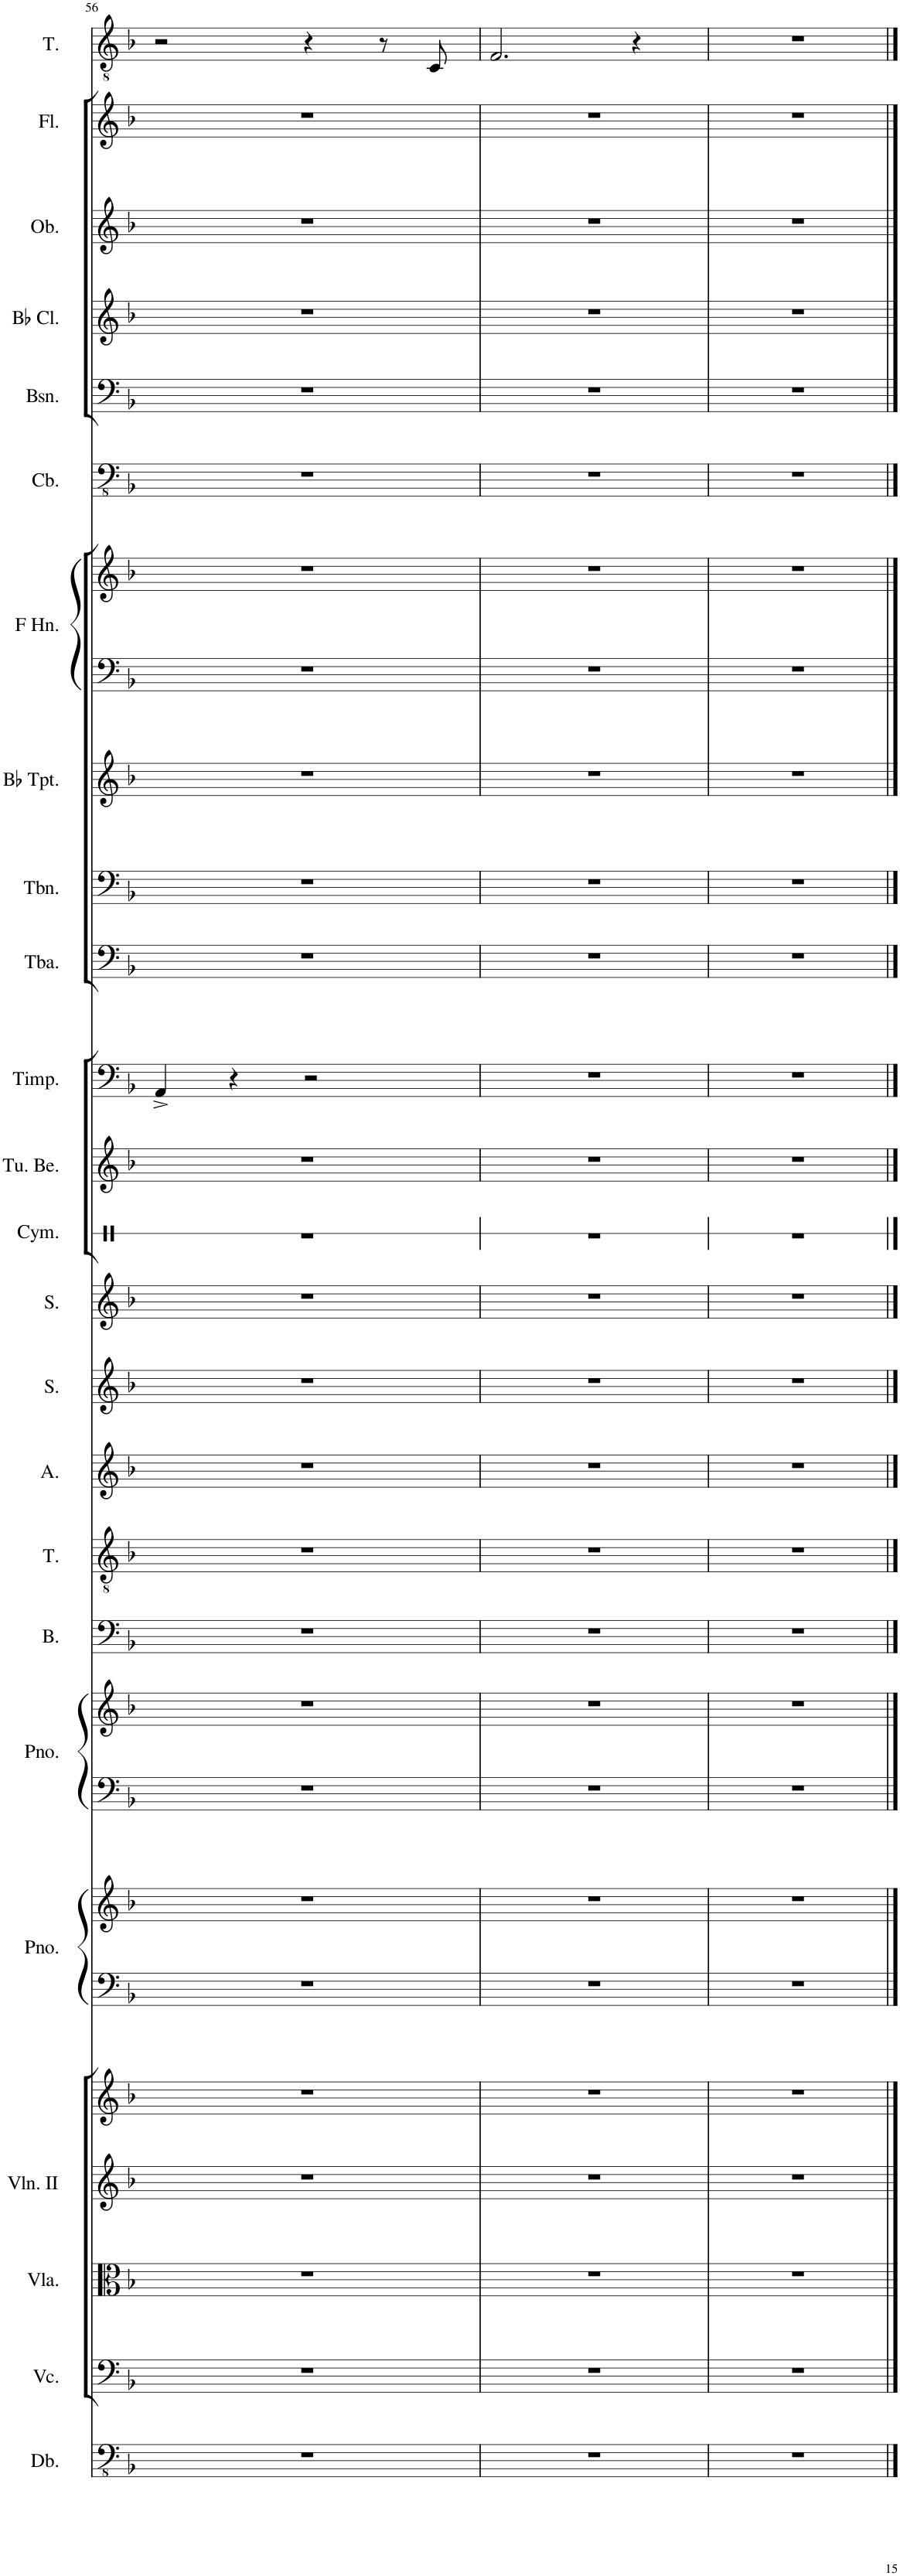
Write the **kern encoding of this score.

**kern	**kern	**kern	**kern	**kern	**kern	**kern	**kern	**kern	**kern	**kern	**kern	**kern	**kern	**kern	**kern	**kern	**kern	**kern	**kern	**kern	**kern	**kern	**kern	**kern	**kern	**kern	**kern
*part25	*part24	*part23	*part22	*part21	*part20	*part20	*part19	*part19	*part18	*part17	*part16	*part15	*part14	*part13	*part12	*part11	*part10	*part9	*part8	*part7	*part7	*part6	*part5	*part4	*part3	*part2	*part1
*staff28	*staff27	*staff26	*staff25	*staff24	*staff23	*staff22	*staff21	*staff20	*staff19	*staff18	*staff17	*staff16	*staff15	*staff14	*staff13	*staff12	*staff11	*staff10	*staff9	*staff8	*staff7	*staff6	*staff5	*staff4	*staff3	*staff2	*staff1
*I"Double Bass	*I"Violoncellos	*I"Violas	*I"Violins II	*I"Violins I	*I"Piano	*	*I"Piano	*	*I"Bass	*I"Tenor	*I"Alto	*I"Soprano	*I"Soprano	*I"Cymbal	*I"Tubular Bells	*I"Timpani	*I"Tuba	*I"Trombone	*I"Trumpets in Bb	*I"Horns in F	*	*I"Contrabasses	*I"Bassoons	*I"Clarinets in Bb	*I"Oboes	*I"Flutes	*I"Tenor
*I'Db.	*I'Vc.	*I'Vla.	*I'Vln. II	*	*I'Pno.	*	*I'Pno.	*	*I'B.	*I'T.	*I'A.	*I'S.	*I'S.	*I'Cym.	*I'Tu. Be.	*I'Timp.	*I'Tba.	*I'Tbn.	*	*	*	*I'Cb.	*I'Bsn.	*	*I'Ob.	*I'Fl.	*I'T.
!!LO:PB:g=z
*clefFv4	*clefF4	*clefC3	*clefG2	*clefG2	*clefF4	*clefG2	*clefF4	*clefG2	*clefF4	*clefGv2	*clefG2	*clefG2	*clefG2	*clefX	*clefG2	*clefF4	*clefF4	*clefF4	*clefG2	*clefF4	*clefG2	*clefFv4	*clefF4	*clefG2	*clefG2	*clefG2	*clefGv2
*ITrd7c12	*	*	*	*	*	*	*	*	*	*	*	*	*	*	*	*	*	*	*ITrd1c2	*ITrd4c7	*ITrd4c7	*ITrd7c12	*	*ITrd1c2	*	*	*
*k[b-]	*k[b-]	*k[b-]	*k[b-]	*k[b-]	*k[b-]	*k[b-]	*k[b-]	*k[b-]	*k[b-]	*k[b-]	*k[b-]	*k[b-]	*k[b-]	*k[]	*k[b-]	*k[b-]	*k[b-]	*k[b-]	*k[b-]	*k[b-]	*k[b-]	*k[b-]	*k[b-]	*k[b-]	*k[b-]	*k[b-]	*k[b-]
*M4/4	*M4/4	*M4/4	*M4/4	*M4/4	*M4/4	*M4/4	*M4/4	*M4/4	*M4/4	*M4/4	*M4/4	*M4/4	*M4/4	*M4/4	*M4/4	*M4/4	*M4/4	*M4/4	*M4/4	*M4/4	*M4/4	*M4/4	*M4/4	*M4/4	*M4/4	*M4/4	*M4/4
=56	=56	=56	=56	=56	=56	=56	=56	=56	=56	=56	=56	=56	=56	=56	=56	=56	=56	=56	=56	=56	=56	=56	=56	=56	=56	=56	=56
1r	1r	1r	1r	1r	1r	1r	1r	1r	1r	1r	1r	1r	1r	1r	1r	4AA^/	1r	1r	1r	1r	1r	1r	1r	1r	1r	1r	2r
.	.	.	.	.	.	.	.	.	.	.	.	.	.	.	.	4r	.	.	.	.	.	.	.	.	.	.	.
.	.	.	.	.	.	.	.	.	.	.	.	.	.	.	.	2r	.	.	.	.	.	.	.	.	.	.	4r
.	.	.	.	.	.	.	.	.	.	.	.	.	.	.	.	.	.	.	.	.	.	.	.	.	.	.	8r
.	.	.	.	.	.	.	.	.	.	.	.	.	.	.	.	.	.	.	.	.	.	.	.	.	.	.	8C/
=57	=57	=57	=57	=57	=57	=57	=57	=57	=57	=57	=57	=57	=57	=57	=57	=57	=57	=57	=57	=57	=57	=57	=57	=57	=57	=57	=57
1r	1r	1r	1r	1r	1r	1r	1r	1r	1r	1r	1r	1r	1r	1r	1r	1r	1r	1r	1r	1r	1r	1r	1r	1r	1r	1r	2.F/
.	.	.	.	.	.	.	.	.	.	.	.	.	.	.	.	.	.	.	.	.	.	.	.	.	.	.	4r
=58	=58	=58	=58	=58	=58	=58	=58	=58	=58	=58	=58	=58	=58	=58	=58	=58	=58	=58	=58	=58	=58	=58	=58	=58	=58	=58	=58
1r	1r	1r	1r	1r	1r	1r	1r	1r	1r	1r	1r	1r	1r	1r	1r	1r	1r	1r	1r	1r	1r	1r	1r	1r	1r	1r	1r
==	==	==	==	==	==	==	==	==	==	==	==	==	==	==	==	==	==	==	==	==	==	==	==	==	==	==	==
*-	*-	*-	*-	*-	*-	*-	*-	*-	*-	*-	*-	*-	*-	*-	*-	*-	*-	*-	*-	*-	*-	*-	*-	*-	*-	*-	*-
